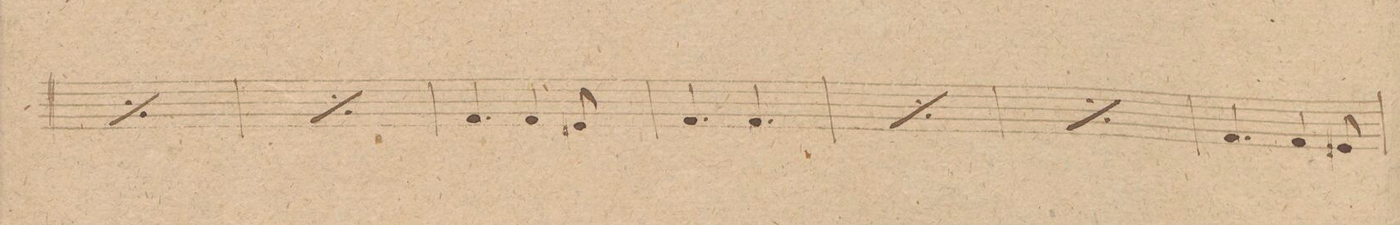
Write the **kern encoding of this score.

**kern	**dynam
*I"Baſso	*
*clefF4	*
*k[]	*
*M6/8	*
*rep	*
4.AA/	.
4.AA/	.
*Xrep	*
=113	=113
*rep	*
4.AA/	.
4.AA/	.
*Xrep	*
=114	=114
4.AA/	.
4AA/	.
8GG#X/	.
=115	=115
4.AA/	.
4.AA/	.
=116	=116
*rep	*
4.AA/	.
4.AA/	.
*Xrep	*
=117	=117
*rep	*
4.AA/	.
4.AA/	.
*Xrep	*
=118	=118
4.AA/	.
4AA/	.
8GG#X/	.
=119	=119
*-	*-
